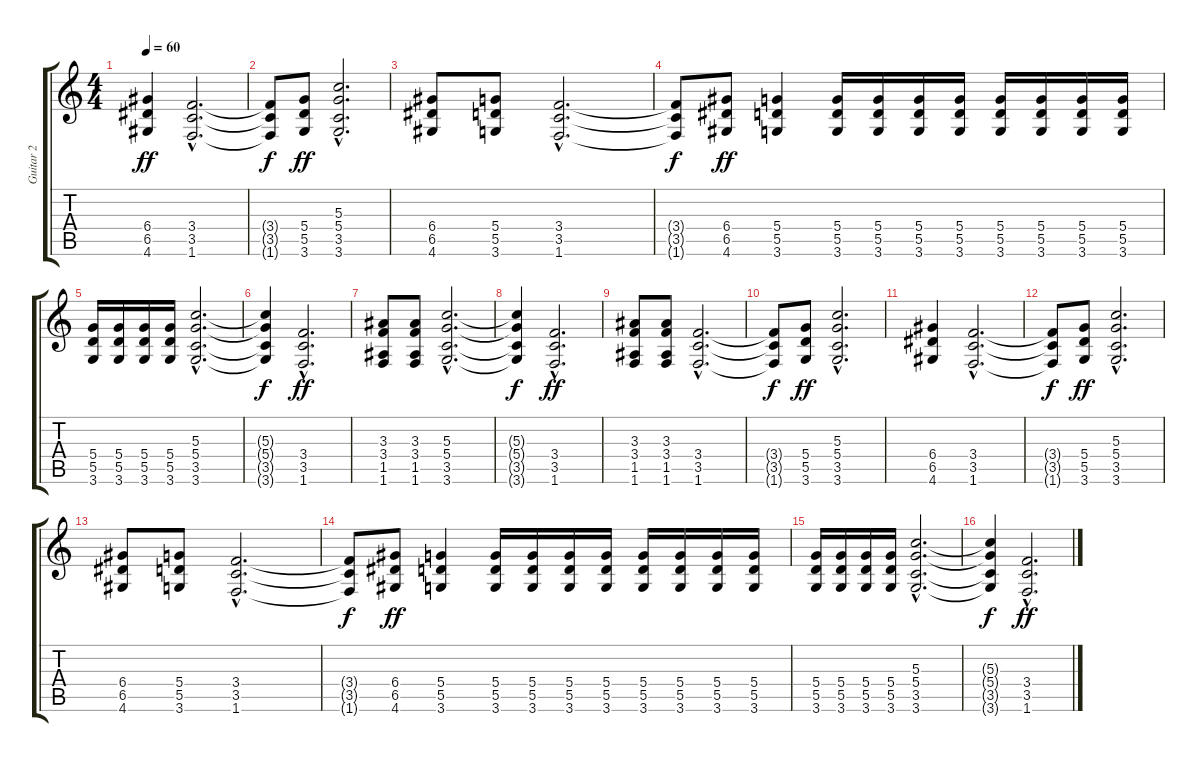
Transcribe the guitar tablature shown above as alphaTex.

\track ("Guitar 2" "Guitar 2") {instrument distortionguitar}
\staff {score tabs}
\tuning (E4 B3 G3 D3 A2 E2) {hide}
\ts (4 4)
\tempo 60
\clef g2
\ks c
(6.4 6.5 4.6).4{dy ff} (3.4{hac} 3.5{hac} 1.6{hac}).2{d} |
(3.4{t} 3.5{t} 1.6{t}).8{dy f} (5.4 5.5 3.6).8{dy ff} (5.3{hac} 5.4{hac} 3.5{hac} 3.6{hac}).2{d} |
(6.4 6.5 4.6).8 (5.4 5.5 3.6).8 (3.4{hac} 3.5{hac} 1.6{hac}).2{d} |
(3.4{t} 3.5{t} 1.6{t}).8{dy f} (6.4 6.5 4.6).8{dy ff} (5.4 5.5 3.6).4 (5.4 5.5 3.6).16 (5.4 5.5 3.6).16 (5.4 5.5 3.6).16 (5.4 5.5 3.6).16 (5.4 5.5 3.6).16 (5.4 5.5 3.6).16 (5.4 5.5 3.6).16 (5.4 5.5 3.6).16 |
(5.4 5.5 3.6).16 (5.4 5.5 3.6).16 (5.4 5.5 3.6).16 (5.4 5.5 3.6).16 (5.3{hac} 5.4{hac} 3.5{hac} 3.6{hac}).2{d} |
(5.3{t} 5.4{t} 3.5{t} 3.6{t}).4{dy f} (3.4{hac} 3.5{hac} 1.6{hac}).2{d dy ff} |
(3.3 3.4 1.5 1.6).8 (3.3 3.4 1.5 1.6).8 (5.3{hac} 5.4{hac} 3.5{hac} 3.6{hac}).2{d} |
(5.3{t} 5.4{t} 3.5{t} 3.6{t}).4{dy f} (3.4{hac} 3.5{hac} 1.6{hac}).2{d dy ff} |
(3.3 3.4 1.5 1.6).8 (3.3 3.4 1.5 1.6).8 (3.4{hac} 3.5{hac} 1.6{hac}).2{d} |
(3.4{t} 3.5{t} 1.6{t}).8{dy f} (5.4 5.5 3.6).8{dy ff} (5.3{hac} 5.4{hac} 3.5{hac} 3.6{hac}).2{d} |
(6.4 6.5 4.6).4 (3.4{hac} 3.5{hac} 1.6{hac}).2{d} |
(3.4{t} 3.5{t} 1.6{t}).8{dy f} (5.4 5.5 3.6).8{dy ff} (5.3{hac} 5.4{hac} 3.5{hac} 3.6{hac}).2{d} |
(6.4 6.5 4.6).8 (5.4 5.5 3.6).8 (3.4{hac} 3.5{hac} 1.6{hac}).2{d} |
(3.4{t} 3.5{t} 1.6{t}).8{dy f} (6.4 6.5 4.6).8{dy ff} (5.4 5.5 3.6).4 (5.4 5.5 3.6).16 (5.4 5.5 3.6).16 (5.4 5.5 3.6).16 (5.4 5.5 3.6).16 (5.4 5.5 3.6).16 (5.4 5.5 3.6).16 (5.4 5.5 3.6).16 (5.4 5.5 3.6).16 |
(5.4 5.5 3.6).16 (5.4 5.5 3.6).16 (5.4 5.5 3.6).16 (5.4 5.5 3.6).16 (5.3{hac} 5.4{hac} 3.5{hac} 3.6{hac}).2{d} |
(5.3{t} 5.4{t} 3.5{t} 3.6{t}).4{dy f} (3.4{hac} 3.5{hac} 1.6{hac}).2{d dy ff}
